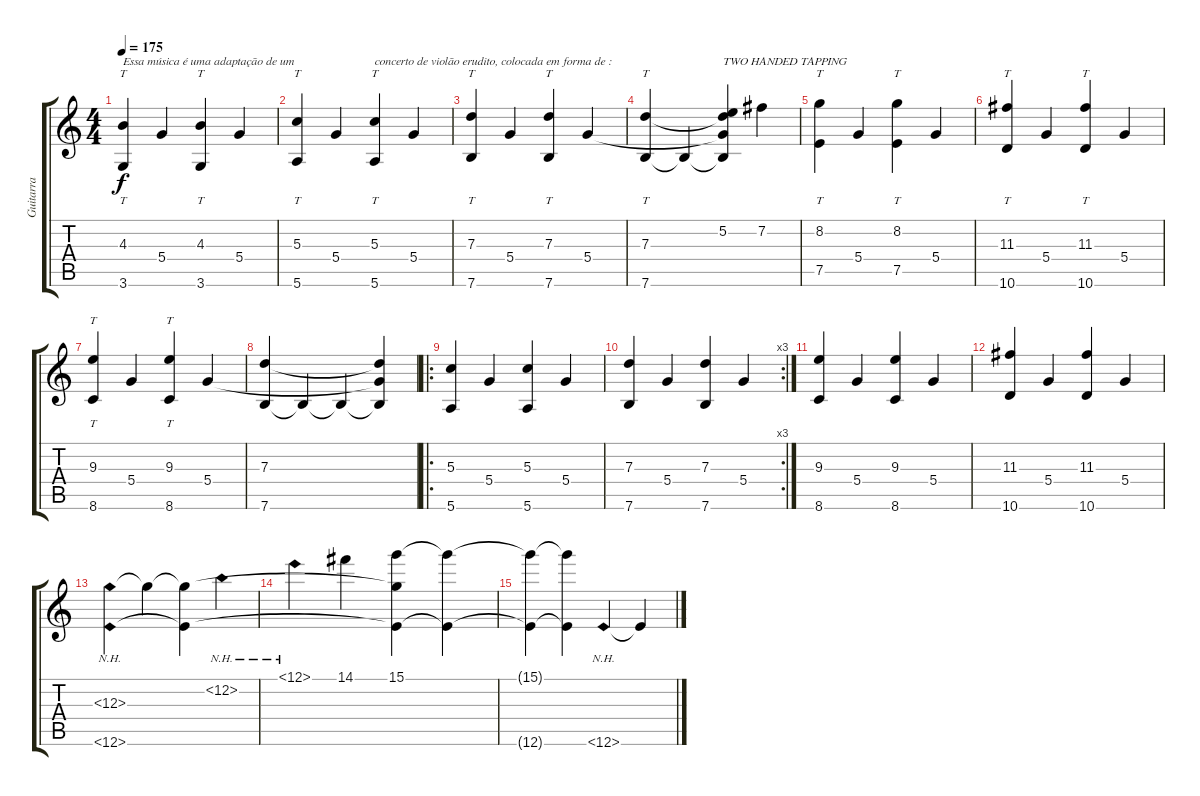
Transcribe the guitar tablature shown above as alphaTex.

\track ("Guitarra" "Guitarra") {instrument electricguitarclean}
\staff {score tabs}
\tuning (E4 B3 G3 D3 A2 E2) {hide}
\ts (4 4)
\tempo 175
\clef g2
\ks c
(4.3 3.6).4{tt txt "Essa música é uma adaptação de um " dy f instrument electricguitarclean} 5.4.4 (4.3 3.6).4{tt} 5.4.4 |
(5.3 5.6).4{tt} 5.4.4 (5.3 5.6).4{tt txt "concerto de violão erudito, colocada em forma de :"} 5.4.4 |
(7.3 7.6).4{tt} 5.4.4 (7.3 7.6).4{tt} 5.4.4 |
(7.3 7.6).4{tt} 7.6{t}.4 (5.2 7.3{t} 5.4{t} 7.6{t}).4{txt "TWO HANDED TAPPING"} 7.2.4 |
(8.2 7.5).4{tt} 5.4.4 (8.2 7.5).4{tt} 5.4.4 |
(11.3 10.6).4{tt} 5.4.4 (11.3 10.6).4{tt} 5.4.4 |
(9.3 8.6).4{tt} 5.4.4 (9.3 8.6).4{tt} 5.4.4 |
(7.3 7.6).4 7.6{t}.4 7.6{t}.4 (7.3{t} 5.4{t} 7.6{t}).4 |
\ro
(5.3 5.6).4 5.4.4 (5.3 5.6).4 5.4.4 |
\rc 3
(7.3 7.6).4 5.4.4 (7.3 7.6).4 5.4.4 |
(9.3 8.6).4 5.4.4 (9.3 8.6).4 5.4.4 |
(11.3 10.6).4 5.4.4 (11.3 10.6).4 5.4.4 |
(12.3{nh} 12.6{nh}).4 12.3{t}.4 (12.3{t} 12.6{t}).4 12.2{nh}.4 |
12.1{nh}.4 14.1.4 (15.1 12.3{t} 12.6{t}).4 (15.1{t} 12.6{t}).4 |
(15.1{t} 12.6{t}).4 (15.1{t} 12.6{t}).4 12.6{nh}.4 12.6{t}.4
